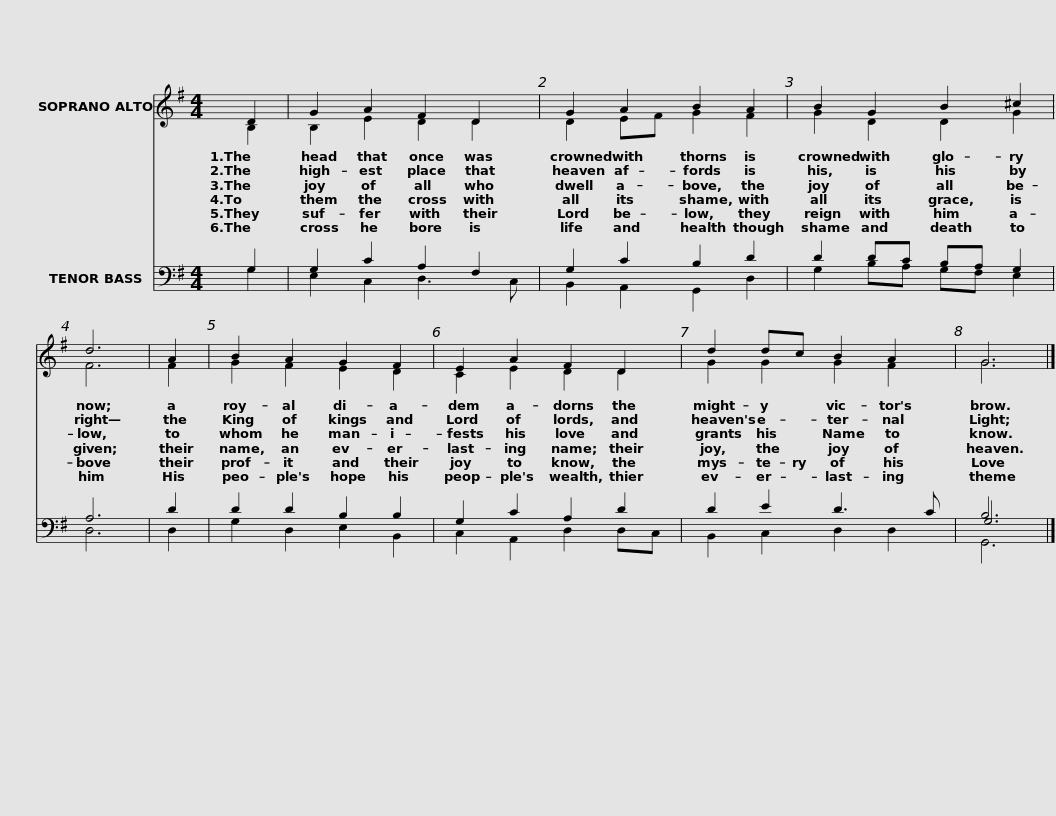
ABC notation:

X:1
%%score ( 1 2 ) ( 3 4 5 )
L:1/8
M:4/4
I:linebreak $
K:G
V:1 treble
V:2 treble
V:3 bass
V:4 bass
V:5 bass
V:1
 D2 | G2 A2 F2 D2 | G2 A2 B2 A2 | B2 G2 B2 ^c2 | d6 | %5
 A2 |$ B2 A2 G2 F2 | E2 A2 F2 D2 | d2 dc B2 A2 | G6 |] %10
V:2
 B,2 | B,2 E2 D2 D2 | D2 EF G2 F2 | G2 D2 D2 G2 | F6 | %5
 F2 |$ G2 F2 E2 D2 | C2 E2 D2 D2 | G2 G2 G2 F2 | G6 |] %10
V:3
 G,2 | G,2 C2 A,2 F,2 | G,2 C2 B,2 D2 | D2 DC B,A, G,2 | A,6 | %5
 D2 |$ D2 D2 B,2 B,2 | G,2 C2 A,2 D2 | D2 E2 D3 C | B,6 |] %10
V:4
 G,2 | E,2 C,2 D,3 C, | B,,2 A,,2 G,,2 D,2 | G,2 B,A, G,F, E,2 | D,6 | %5
 D,2 |$ G,2 D,2 E,2 B,,2 | C,2 A,,2 D,2 D,C, | B,,2 C,2 D,2 D,2 | G,6 |] %10
V:5
 x2 | x8 | x8 | x8 | x6 | %5
 x2 |$ x8 | x8 | x8 | G,,6 |] %10
